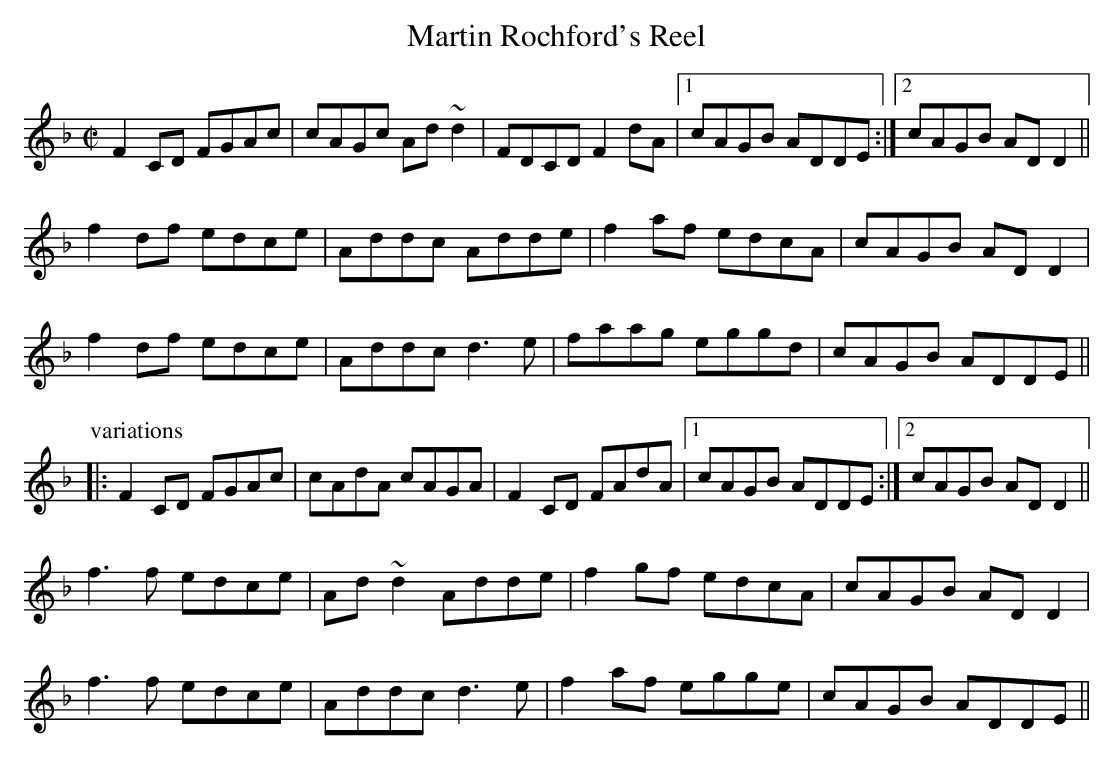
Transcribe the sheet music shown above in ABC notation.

X:1
T:Martin Rochford's Reel
M:C|
K:Dm
F2CD FGAc | cAGc Ad~d2 | FDCD F2dA |1 cAGB ADDE :|2 cAGB ADD2 ||
f2df edce | Addc Adde | f2af edcA | cAGB ADD2 |
f2df edce | Addc d3e | faag eggd | cAGB ADDE ||
P:variations
|: F2CD FGAc | cAdA cAGA | F2CD FAdA |1 cAGB ADDE :|2 cAGB ADD2 ||
f3f edce | Ad~d2 Adde | f2gf edcA | cAGB ADD2 |
f3f edce | Addc d3e | f2af egge | cAGB ADDE ||
